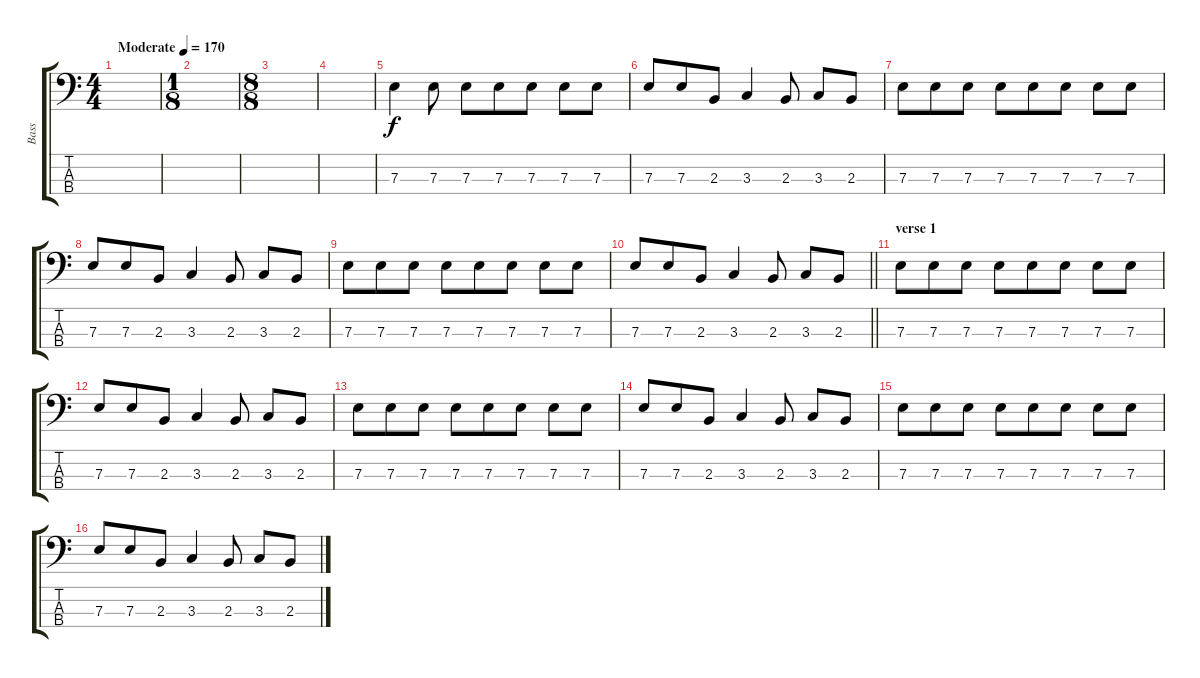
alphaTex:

\track ("Bass" "Bass") {instrument electricbassfinger}
\staff {score tabs}
\tuning (G2 D2 A1 E1) {hide}
\ts (4 4)
\tempo (170 "Moderate")
\clef f4
\ks c
|
\ts (1 8)
|
\ts (8 8)
|
|
7.3.4 7.3.8 7.3.8 7.3.8 7.3.8 7.3.8 7.3.8 |
7.3.8 7.3.8 2.3.8 3.3.4 2.3.8 3.3.8 2.3.8 |
7.3.8 7.3.8 7.3.8 7.3.8 7.3.8 7.3.8 7.3.8 7.3.8 |
7.3.8 7.3.8 2.3.8 3.3.4 2.3.8 3.3.8 2.3.8 |
7.3.8 7.3.8 7.3.8 7.3.8 7.3.8 7.3.8 7.3.8 7.3.8 |
\barLineRight lightlight
7.3.8 7.3.8 2.3.8 3.3.4 2.3.8 3.3.8 2.3.8 |
\section ("" "verse 1")
7.3.8 7.3.8 7.3.8 7.3.8 7.3.8 7.3.8 7.3.8 7.3.8 |
7.3.8 7.3.8 2.3.8 3.3.4 2.3.8 3.3.8 2.3.8 |
7.3.8 7.3.8 7.3.8 7.3.8 7.3.8 7.3.8 7.3.8 7.3.8 |
7.3.8 7.3.8 2.3.8 3.3.4 2.3.8 3.3.8 2.3.8 |
7.3.8 7.3.8 7.3.8 7.3.8 7.3.8 7.3.8 7.3.8 7.3.8 |
7.3.8 7.3.8 2.3.8 3.3.4 2.3.8 3.3.8 2.3.8
